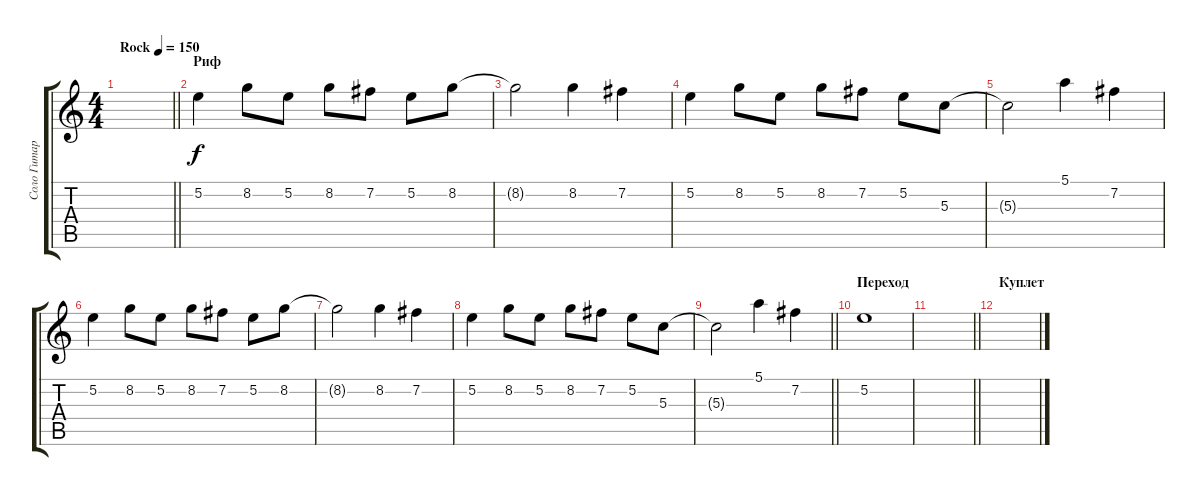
\track ("Соло Гитара" "Соло Гитар") {instrument overdrivenguitar}
\staff {score tabs}
\tuning (E4 B3 G3 D3 A2 E2) {hide}
\ts (4 4)
\tempo (150 "Rock")
\clef g2
\barLineRight lightlight
\ks c
|
\section ("" "Риф")
5.2.4 8.2.8 5.2.8 8.2.8 7.2.8 5.2.8 8.2.8 |
8.2{t}.2 8.2.4 7.2.4 |
5.2.4 8.2.8 5.2.8 8.2.8 7.2.8 5.2.8 5.3.8 |
5.3{t}.2 5.1.4 7.2.4 |
5.2.4 8.2.8 5.2.8 8.2.8 7.2.8 5.2.8 8.2.8 |
8.2{t}.2 8.2.4 7.2.4 |
5.2.4 8.2.8 5.2.8 8.2.8 7.2.8 5.2.8 5.3.8 |
\barLineRight lightlight
5.3{t}.2 5.1.4 7.2.4 |
\section ("" "Переход")
5.2.1{volume 0} |
\barLineRight lightlight
|
\section ("" "Куплет")
